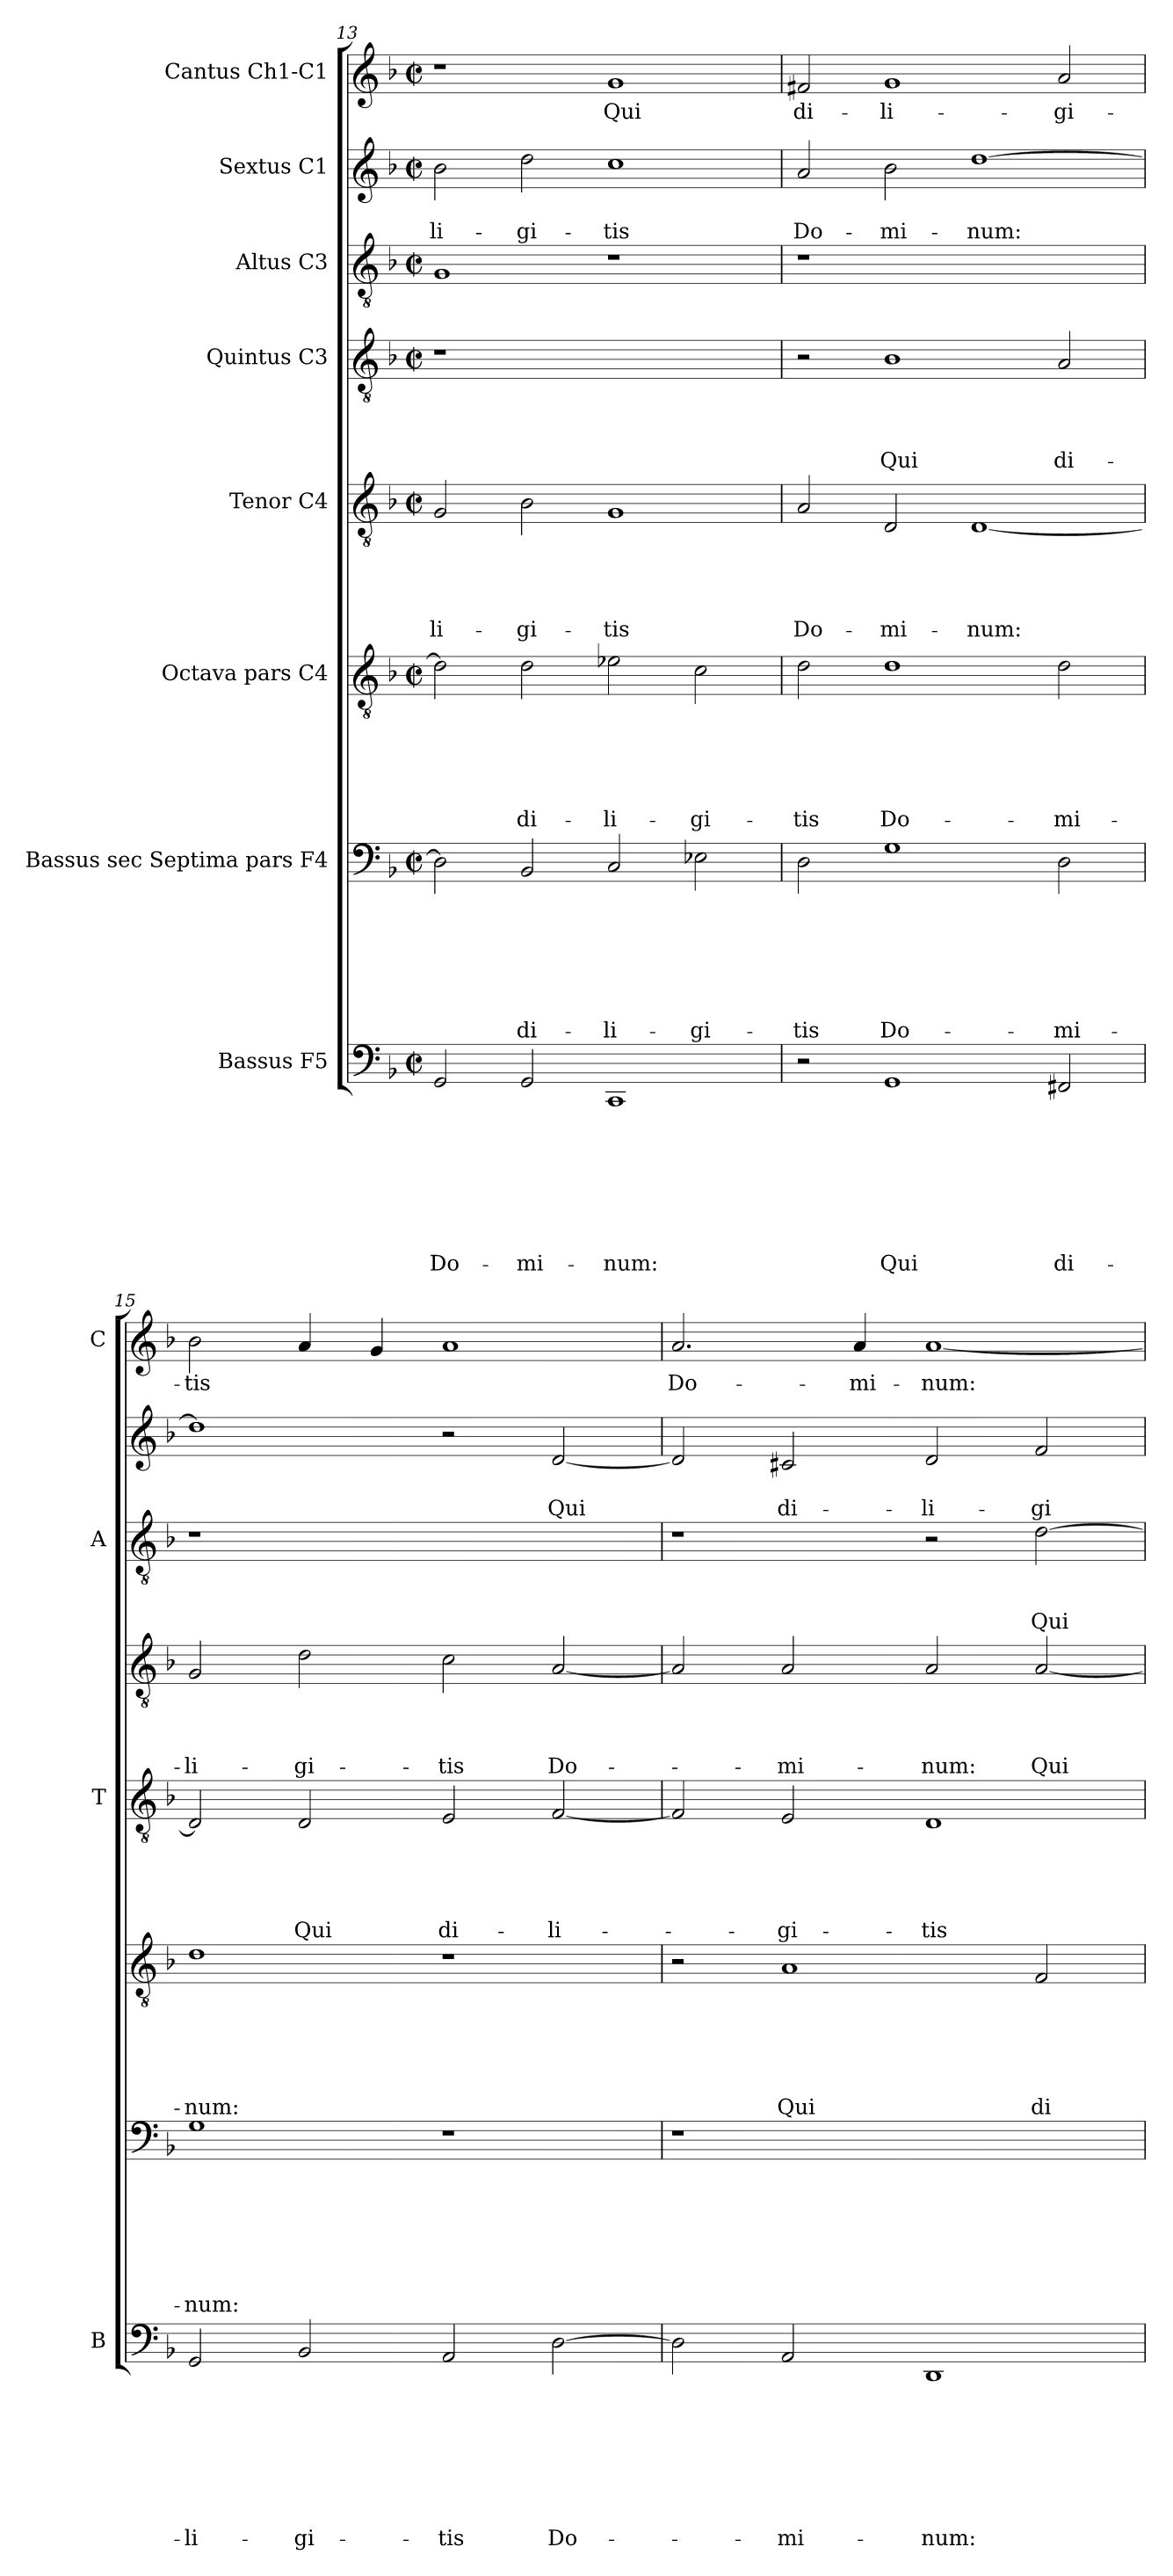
**kern	**text	**text	**text	**text	**text	**text	**text	**text	**kern	**text	**text	**text	**text	**text	**text	**text	**kern	**text	**text	**text	**text	**text	**text	**kern	**text	**text	**text	**text	**text	**kern	**text	**text	**text	**text	**kern	**text	**text	**text	**kern	**text	**text	**kern	**text
*part8	*part8	*part8	*part8	*part8	*part8	*part8	*part8	*part8	*part7	*part7	*part7	*part7	*part7	*part7	*part7	*part7	*part6	*part6	*part6	*part6	*part6	*part6	*part6	*part5	*part5	*part5	*part5	*part5	*part5	*part4	*part4	*part4	*part4	*part4	*part3	*part3	*part3	*part3	*part2	*part2	*part2	*part1	*part1
*staff8	*staff8	*staff8	*staff8	*staff8	*staff8	*staff8	*staff8	*staff8	*staff7	*staff7	*staff7	*staff7	*staff7	*staff7	*staff7	*staff7	*staff6	*staff6	*staff6	*staff6	*staff6	*staff6	*staff6	*staff5	*staff5	*staff5	*staff5	*staff5	*staff5	*staff4	*staff4	*staff4	*staff4	*staff4	*staff3	*staff3	*staff3	*staff3	*staff2	*staff2	*staff2	*staff1	*staff1
*I"Bassus F5	*	*	*	*	*	*	*	*	*I"Bassus sec Septima pars F4	*	*	*	*	*	*	*	*I"Octava pars C4	*	*	*	*	*	*	*I"Tenor C4	*	*	*	*	*	*I"Quintus C3	*	*	*	*	*I"Altus C3	*	*	*	*I"Sextus C1	*	*	*I"Cantus Ch1-C1	*
*I'B	*	*	*	*	*	*	*	*	*	*	*	*	*	*	*	*	*	*	*	*	*	*	*	*I'T	*	*	*	*	*	*	*	*	*	*	*I'A	*	*	*	*	*	*	*I'C	*
*clefF4	*	*	*	*	*	*	*	*	*clefF4	*	*	*	*	*	*	*	*clefGv2	*	*	*	*	*	*	*clefGv2	*	*	*	*	*	*clefGv2	*	*	*	*	*clefGv2	*	*	*	*clefG2	*	*	*clefG2	*
*k[b-]	*	*	*	*	*	*	*	*	*k[b-]	*	*	*	*	*	*	*	*k[b-]	*	*	*	*	*	*	*k[b-]	*	*	*	*	*	*k[b-]	*	*	*	*	*k[b-]	*	*	*	*k[b-]	*	*	*k[b-]	*
*F:	*	*	*	*	*	*	*	*	*F:	*	*	*	*	*	*	*	*F:	*	*	*	*	*	*	*F:	*	*	*	*	*	*F:	*	*	*	*	*F:	*	*	*	*F:	*	*	*F:	*
*M2/2	*	*	*	*	*	*	*	*	*M2/2	*	*	*	*	*	*	*	*M2/2	*	*	*	*	*	*	*M2/2	*	*	*	*	*	*M2/2	*	*	*	*	*M2/2	*	*	*	*M2/2	*	*	*M2/2	*
*met(c|)	*	*	*	*	*	*	*	*	*met(c|)	*	*	*	*	*	*	*	*met(c|)	*	*	*	*	*	*	*met(c|)	*	*	*	*	*	*met(c|)	*	*	*	*	*met(c|)	*	*	*	*met(c|)	*	*	*met(c|)	*
=13	=13	=13	=13	=13	=13	=13	=13	=13	=13	=13	=13	=13	=13	=13	=13	=13	=13	=13	=13	=13	=13	=13	=13	=13	=13	=13	=13	=13	=13	=13	=13	=13	=13	=13	=13	=13	=13	=13	=13	=13	=13	=13	=13
!	!	!	!	!	!	!	!	!LO:LY:b	!	!	!	!	!	!	!	!	!	!	!	!	!	!	!	!	!	!	!	!	!LO:LY:b	!	!	!	!	!	!	!	!	!	!	!	!LO:LY:b	!	!
2GG/	.	.	.	.	.	.	.	Do-	2D\]	.	.	.	.	.	.	.	2d\]	.	.	.	.	.	.	2G/	.	.	.	.	-li-	1r	.	.	.	.	1G	.	.	.	2b-\	.	-li-	1r	.
!	!	!	!	!	!	!	!	!LO:LY:b	!	!	!	!	!	!	!	!LO:LY:b	!	!	!	!	!	!	!LO:LY:b	!	!	!	!	!	!LO:LY:b	!	!	!	!	!	!	!	!	!	!	!	!LO:LY:b	!	!
2GG/	.	.	.	.	.	.	.	-mi-	2BB-/	.	.	.	.	.	.	di-	2d\	.	.	.	.	.	di-	2B-\	.	.	.	.	-gi-	.	.	.	.	.	.	.	.	.	2dd\	.	-gi-	.	.
!	!	!	!	!	!	!	!	!LO:LY:b	!	!	!	!	!	!	!	!LO:LY:b	!	!	!	!	!	!	!LO:LY:b	!	!	!	!	!	!LO:LY:b	!	!	!	!	!	!	!	!	!	!	!	!LO:LY:b	!	!LO:LY:b
1CC	.	.	.	.	.	.	.	-num:	2C/	.	.	.	.	.	.	-li-	2e-X\	.	.	.	.	.	-li-	1G	.	.	.	.	-tis	1ryy	.	.	.	.	1r	.	.	.	1cc	.	-tis	1g	Qui
!	!	!	!	!	!	!	!	!	!	!	!	!	!	!	!	!LO:LY:b	!	!	!	!	!	!	!LO:LY:b	!	!	!	!	!	!	!	!	!	!	!	!	!	!	!	!	!	!	!	!
.	.	.	.	.	.	.	.	.	2E-X\	.	.	.	.	.	.	-gi-	2c\	.	.	.	.	.	-gi-	.	.	.	.	.	.	.	.	.	.	.	.	.	.	.	.	.	.	.	.
=14	=14	=14	=14	=14	=14	=14	=14	=14	=14	=14	=14	=14	=14	=14	=14	=14	=14	=14	=14	=14	=14	=14	=14	=14	=14	=14	=14	=14	=14	=14	=14	=14	=14	=14	=14	=14	=14	=14	=14	=14	=14	=14	=14
!	!	!	!	!	!	!	!	!	!	!	!	!	!	!	!	!LO:LY:b	!	!	!	!	!	!	!LO:LY:b	!	!	!	!	!	!LO:LY:b	!	!	!	!	!	!	!	!	!	!	!	!LO:LY:b	!	!LO:LY:b
2r	.	.	.	.	.	.	.	.	2D\	.	.	.	.	.	.	-tis	2d\	.	.	.	.	.	-tis	2A/	.	.	.	.	Do-	2r	.	.	.	.	1r	.	.	.	2a/	.	Do-	2f#X/	di-
!	!	!	!	!	!	!	!	!LO:LY:b	!	!	!	!	!	!	!	!LO:LY:b	!	!	!	!	!	!	!LO:LY:b	!	!	!	!	!	!LO:LY:b	!	!	!	!	!LO:LY:b	!	!	!	!	!	!	!LO:LY:b	!	!LO:LY:b
1GG	.	.	.	.	.	.	.	Qui	1G	.	.	.	.	.	.	Do-	1d	.	.	.	.	.	Do-	2D/	.	.	.	.	-mi-	1B-	.	.	.	Qui	.	.	.	.	2b-\	.	-mi-	1g	-li-
!	!	!	!	!	!	!	!	!	!	!	!	!	!	!	!	!	!	!	!	!	!	!	!	!	!	!	!	!	!LO:LY:b	!	!	!	!	!	!	!	!	!	!	!	!LO:LY:b	!	!
.	.	.	.	.	.	.	.	.	.	.	.	.	.	.	.	.	.	.	.	.	.	.	.	[1D	.	.	.	.	-num:	.	.	.	.	.	1ryy	.	.	.	[1dd	.	-num:	.	.
!	!	!	!	!	!	!	!	!LO:LY:b	!	!	!	!	!	!	!	!LO:LY:b	!	!	!	!	!	!	!LO:LY:b	!	!	!	!	!	!	!	!	!	!	!LO:LY:b	!	!	!	!	!	!	!	!	!LO:LY:b
2FF#X/	.	.	.	.	.	.	.	di-	2D\	.	.	.	.	.	.	-mi-	2d\	.	.	.	.	.	-mi-	.	.	.	.	.	.	2A/	.	.	.	di-	.	.	.	.	.	.	.	2a/	-gi-
=15	=15	=15	=15	=15	=15	=15	=15	=15	=15	=15	=15	=15	=15	=15	=15	=15	=15	=15	=15	=15	=15	=15	=15	=15	=15	=15	=15	=15	=15	=15	=15	=15	=15	=15	=15	=15	=15	=15	=15	=15	=15	=15	=15
!	!	!	!	!	!	!	!	!LO:LY:b	!	!	!	!	!	!	!	!LO:LY:b	!	!	!	!	!	!	!LO:LY:b	!	!	!	!	!	!	!	!	!	!	!LO:LY:b	!	!	!	!	!	!	!	!	!LO:LY:b
2GG/	.	.	.	.	.	.	.	-li-	1G	.	.	.	.	.	.	-num:	1d	.	.	.	.	.	-num:	2D/]	.	.	.	.	.	2G/	.	.	.	-li-	1r	.	.	.	1dd]	.	.	2b-\	-tis
!	!	!	!	!	!	!	!	!LO:LY:b	!	!	!	!	!	!	!	!	!	!	!	!	!	!	!	!	!	!	!	!	!LO:LY:b	!	!	!	!	!LO:LY:b	!	!	!	!	!	!	!	!	!
2BB-/	.	.	.	.	.	.	.	-gi-	.	.	.	.	.	.	.	.	.	.	.	.	.	.	.	2D/	.	.	.	.	Qui	2d\	.	.	.	-gi-	.	.	.	.	.	.	.	4a/	.
.	.	.	.	.	.	.	.	.	.	.	.	.	.	.	.	.	.	.	.	.	.	.	.	.	.	.	.	.	.	.	.	.	.	.	.	.	.	.	.	.	.	4g/	.
!	!	!	!	!	!	!	!	!LO:LY:b	!	!	!	!	!	!	!	!	!	!	!	!	!	!	!	!	!	!	!	!	!LO:LY:b	!	!	!	!	!LO:LY:b	!	!	!	!	!	!	!	!	!
2AA/	.	.	.	.	.	.	.	-tis	1r	.	.	.	.	.	.	.	1r	.	.	.	.	.	.	2E/	.	.	.	.	di-	2c\	.	.	.	-tis	1ryy	.	.	.	2r	.	.	1a	.
!	!	!	!	!	!	!	!	!LO:LY:b	!	!	!	!	!	!	!	!	!	!	!	!	!	!	!	!	!	!	!	!	!LO:LY:b	!	!	!	!	!LO:LY:b	!	!	!	!	!	!	!LO:LY:b	!	!
[2D\	.	.	.	.	.	.	.	Do-	.	.	.	.	.	.	.	.	.	.	.	.	.	.	.	[2F/	.	.	.	.	-li-	[2A/	.	.	.	Do-	.	.	.	.	[2d/	.	Qui	.	.
=16	=16	=16	=16	=16	=16	=16	=16	=16	=16	=16	=16	=16	=16	=16	=16	=16	=16	=16	=16	=16	=16	=16	=16	=16	=16	=16	=16	=16	=16	=16	=16	=16	=16	=16	=16	=16	=16	=16	=16	=16	=16	=16	=16
!	!	!	!	!	!	!	!	!	!	!	!	!	!	!	!	!	!	!	!	!	!	!	!	!	!	!	!	!	!	!	!	!	!	!	!	!	!	!	!	!	!	!	!LO:LY:b
2D\]	.	.	.	.	.	.	.	.	1r	.	.	.	.	.	.	.	2r	.	.	.	.	.	.	2F/]	.	.	.	.	.	2A/]	.	.	.	.	1r	.	.	.	2d/]	.	.	2.a/	Do-
!	!	!	!	!	!	!	!	!LO:LY:b	!	!	!	!	!	!	!	!	!	!	!	!	!	!	!LO:LY:b	!	!	!	!	!	!LO:LY:b	!	!	!	!	!LO:LY:b	!	!	!	!	!	!	!LO:LY:b	!	!
2AA/	.	.	.	.	.	.	.	-mi-	.	.	.	.	.	.	.	.	1A	.	.	.	.	.	Qui	2E/	.	.	.	.	-gi-	2A/	.	.	.	-mi-	.	.	.	.	2c#/	.	di-	.	.
!	!	!	!	!	!	!	!	!	!	!	!	!	!	!	!	!	!	!	!	!	!	!	!	!	!	!	!	!	!	!	!	!	!	!	!	!	!	!	!	!	!	!	!LO:LY:b
.	.	.	.	.	.	.	.	.	.	.	.	.	.	.	.	.	.	.	.	.	.	.	.	.	.	.	.	.	.	.	.	.	.	.	.	.	.	.	.	.	.	4a/	-mi-
!	!	!	!	!	!	!	!	!LO:LY:b	!	!	!	!	!	!	!	!	!	!	!	!	!	!	!	!	!	!	!	!	!LO:LY:b	!	!	!	!	!LO:LY:b	!	!	!	!	!	!	!LO:LY:b	!	!LO:LY:b
1DD	.	.	.	.	.	.	.	-num:	1ryy	.	.	.	.	.	.	.	.	.	.	.	.	.	.	1D	.	.	.	.	-tis	2A/	.	.	.	-num:	2r	.	.	.	2d/	.	-li-	[1a	-num:
!	!	!	!	!	!	!	!	!	!	!	!	!	!	!	!	!	!	!	!	!	!	!	!LO:LY:b	!	!	!	!	!	!	!	!	!	!	!LO:LY:b	!	!	!	!LO:LY:b	!	!	!LO:LY:b	!	!
.	.	.	.	.	.	.	.	.	.	.	.	.	.	.	.	.	2F/	.	.	.	.	.	di-	.	.	.	.	.	.	[2A/	.	.	.	Qui	[2d\	.	.	Qui	2f/	.	-gi-	.	.
=	=	=	=	=	=	=	=	=	=	=	=	=	=	=	=	=	=	=	=	=	=	=	=	=	=	=	=	=	=	=	=	=	=	=	=	=	=	=	=	=	=	=	=
*-	*-	*-	*-	*-	*-	*-	*-	*-	*-	*-	*-	*-	*-	*-	*-	*-	*-	*-	*-	*-	*-	*-	*-	*-	*-	*-	*-	*-	*-	*-	*-	*-	*-	*-	*-	*-	*-	*-	*-	*-	*-	*-	*-
